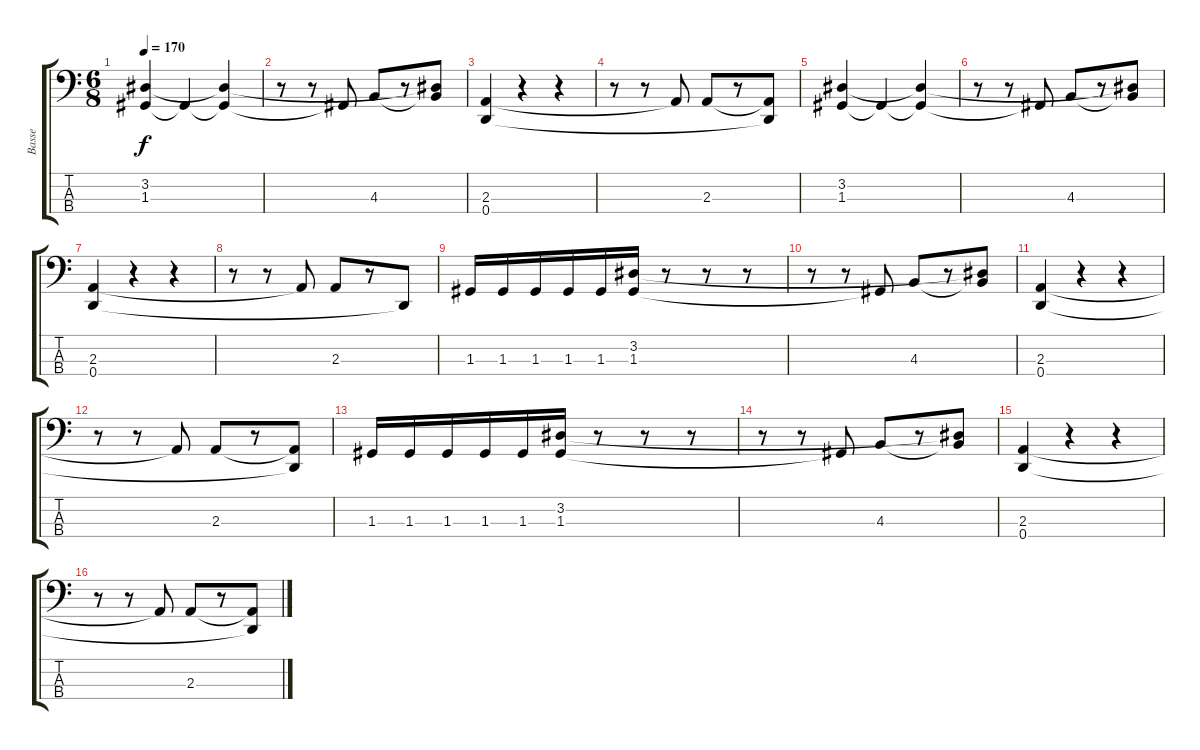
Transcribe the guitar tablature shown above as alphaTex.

\track ("Basse" "Basse") {instrument electricbasspick}
\staff {score tabs}
\tuning (F2 C2 G1 D1) {hide}
\ts (6 8)
\tempo 170
\clef f4
\ks c
(3.2 1.3).4{dy f} 1.3{t}.4 (3.2{t} 1.3{t}).4 |
r.8 r.8 1.3{t}.8 4.3.8 r.8 (3.2{t} 4.3{t}).8 |
(2.3 0.4).4 r.4 r.4 |
r.8 r.8 2.3{t}.8 2.3.8 r.8 (2.3{t} 0.4{t}).8 |
(3.2 1.3).4 1.3{t}.4 (3.2{t} 1.3{t}).4 |
r.8 r.8 1.3{t}.8 4.3.8 r.8 (3.2{t} 4.3{t}).8 |
(2.3 0.4).4 r.4 r.4 |
r.8 r.8 2.3{t}.8 2.3.8 r.8 0.4{t}.8 |
1.3.16 1.3.16 1.3.16 1.3.16 1.3.16 (3.2 1.3).16 r.8 r.8 r.8 |
r.8 r.8 1.3{t}.8 4.3.8 r.8 (3.2{t} 4.3{t}).8 |
(2.3 0.4).4 r.4 r.4 |
r.8 r.8 2.3{t}.8 2.3.8 r.8 (2.3{t} 0.4{t}).8 |
1.3.16 1.3.16 1.3.16 1.3.16 1.3.16 (3.2 1.3).16 r.8 r.8 r.8 |
r.8 r.8 1.3{t}.8 4.3.8 r.8 (3.2{t} 4.3{t}).8 |
(2.3 0.4).4 r.4 r.4 |
r.8 r.8 2.3{t}.8 2.3.8 r.8 (2.3{t} 0.4{t}).8
